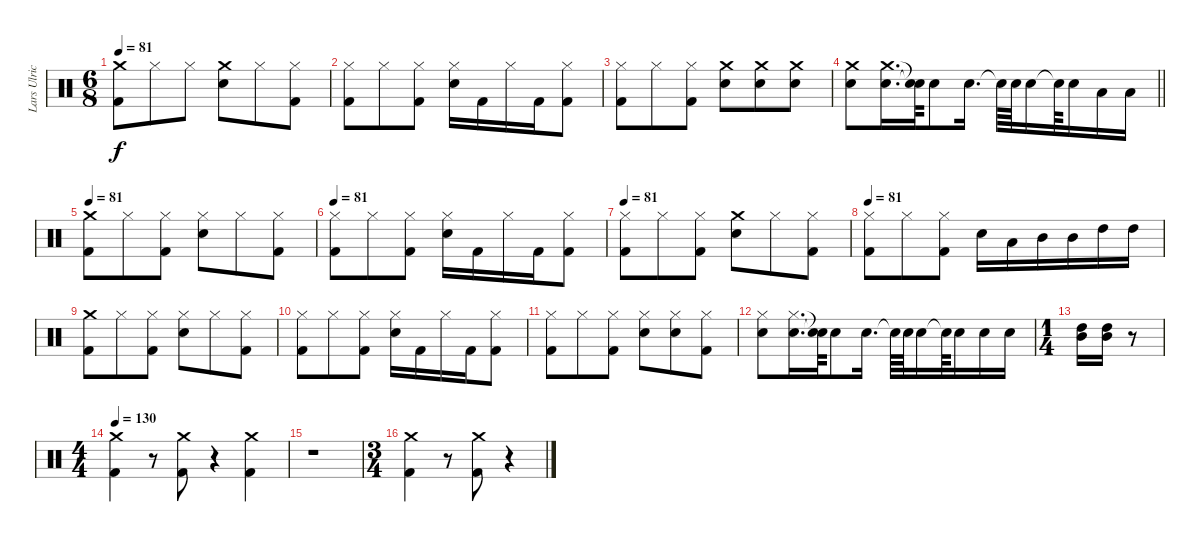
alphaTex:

\track ("Lars Ulrich" "Lars Ulric") {instrument percussion}
\staff {score}
\articulation defaults
\ts (6 8)
\tempo 81
\clef neutral
\ks c
("Crash medium (hit)" "Kick (hit) 2").8{dy f} "Hi-Hat (closed)".8 "Hi-Hat (closed)".8 ("Crash medium (hit)" "Snare (hit) 2").8 "Hi-Hat (closed)".8 ("Kick (hit) 2" "Hi-Hat (closed)").8 |
("Hi-Hat (closed)" "Kick (hit) 2").8 "Hi-Hat (closed)".8 ("Kick (hit) 2" "Hi-Hat (closed)").8 ("Snare (hit) 2" "Hi-Hat (closed)").16 "Kick (hit) 2".16 "Hi-Hat (closed)".16 "Kick (hit) 2".16 ("Kick (hit) 2" "Hi-Hat (closed)").8 |
("Hi-Hat (closed)" "Kick (hit) 2").8 "Hi-Hat (closed)".8 ("Kick (hit) 2" "Hi-Hat (closed)").8 ("Crash medium (hit)" "Snare (hit) 2").8 ("Crash medium (hit)" "Snare (hit) 2").8 ("Crash medium (hit)" "Snare (hit) 2").8 |
\barLineRight lightlight
("Snare (hit) 2" "Crash medium (hit)").8 ("Snare (hit) 2" "Crash medium (hit)").16{d} ("Snare (hit)"{t} "Snare (hit)"{t}).64 "Snare (hit) 2".8 "Snare (hit) 2".16{d} "Snare (hit)"{t}.64 "Snare (hit) 2".64 "Snare (hit) 2".16 "Snare (hit)"{t}.64 "Snare (hit) 2".16 "Low Tom (hit)".16 "Low Tom (hit)".16 |
\tempo 81
("Kick (hit) 2" "Crash medium (hit)").8 "Hi-Hat (closed)".8 ("Kick (hit) 2" "Hi-Hat (closed)").8 ("Snare (hit) 2" "Hi-Hat (closed)").8 "Hi-Hat (closed)".8 ("Kick (hit) 2" "Hi-Hat (closed)").8 |
\tempo 81
("Hi-Hat (closed)" "Kick (hit) 2").8 "Hi-Hat (closed)".8 ("Kick (hit) 2" "Hi-Hat (closed)").8 ("Snare (hit) 2" "Hi-Hat (closed)").16 "Kick (hit) 2".16 "Hi-Hat (closed)".16 "Kick (hit) 2".16 ("Kick (hit) 2" "Hi-Hat (closed)").8 |
\tempo 81
("Hi-Hat (closed)" "Kick (hit) 2").8 "Hi-Hat (closed)".8 ("Hi-Hat (closed)" "Kick (hit) 2").8 ("Crash medium (hit)" "Snare (hit) 2").8 "Hi-Hat (closed)".8 ("Hi-Hat (closed)" "Kick (hit) 2").8 |
\tempo 81
("Hi-Hat (closed)" "Kick (hit) 2").8 "Hi-Hat (closed)".8 ("Kick (hit) 2" "Hi-Hat (closed)").8 "Snare (hit) 2".16 "Low Tom (hit)".16 "Mid Tom (hit)".16 "Mid Tom (hit)".16 "High Tom (hit)".16 "High Tom (hit)".16 |
("Kick (hit) 2" "Crash medium (hit)").8 "Hi-Hat (closed)".8 ("Kick (hit) 2" "Hi-Hat (closed)").8 ("Snare (hit) 2" "Hi-Hat (closed)").8 "Hi-Hat (closed)".8 ("Kick (hit) 2" "Hi-Hat (closed)").8 |
("Hi-Hat (closed)" "Kick (hit) 2").8 "Hi-Hat (closed)".8 ("Kick (hit) 2" "Hi-Hat (closed)").8 ("Snare (hit) 2" "Hi-Hat (closed)").16 "Kick (hit) 2".16 "Hi-Hat (closed)".16 "Kick (hit) 2".16 ("Kick (hit) 2" "Hi-Hat (closed)").8 |
("Kick (hit) 2" "Hi-Hat (closed)").8 "Hi-Hat (closed)".8 ("Kick (hit) 2" "Hi-Hat (closed)").8 ("Snare (hit) 2" "Hi-Hat (closed)").8 ("Hi-Hat (closed)" "Snare (hit) 2").8 ("Kick (hit) 2" "Hi-Hat (closed)").8 |
("Hi-Hat (closed)" "Snare (hit) 2").8 ("Hi-Hat (closed)" "Snare (hit) 2").16{d} ("Snare (hit)"{t} "Snare (hit)"{t}).64 "Snare (hit) 2".8 "Snare (hit) 2".16{d} "Snare (hit)"{t}.64 "Snare (hit) 2".64 "Snare (hit) 2".16 "Snare (hit)"{t}.64 "Snare (hit) 2".16 "Snare (hit) 2".16 "Snare (hit) 2".16 |
\ts (1 4)
("High Tom (hit)" "Mid Tom (hit)").16 ("High Tom (hit)" "Mid Tom (hit)").16 r.8 |
\ts (4 4)
\tempo 128
\tempo 130
("Kick (hit) 2" "Crash medium (hit)").4 r.8 ("Kick (hit) 2" "Crash medium (hit)").8 r.4 ("Kick (hit) 2" "Crash medium (hit)").4 |
r.1 |
\ts (3 4)
("Kick (hit) 2" "Crash medium (hit)").4 r.8 ("Kick (hit) 2" "Crash medium (hit)").8 r.4
